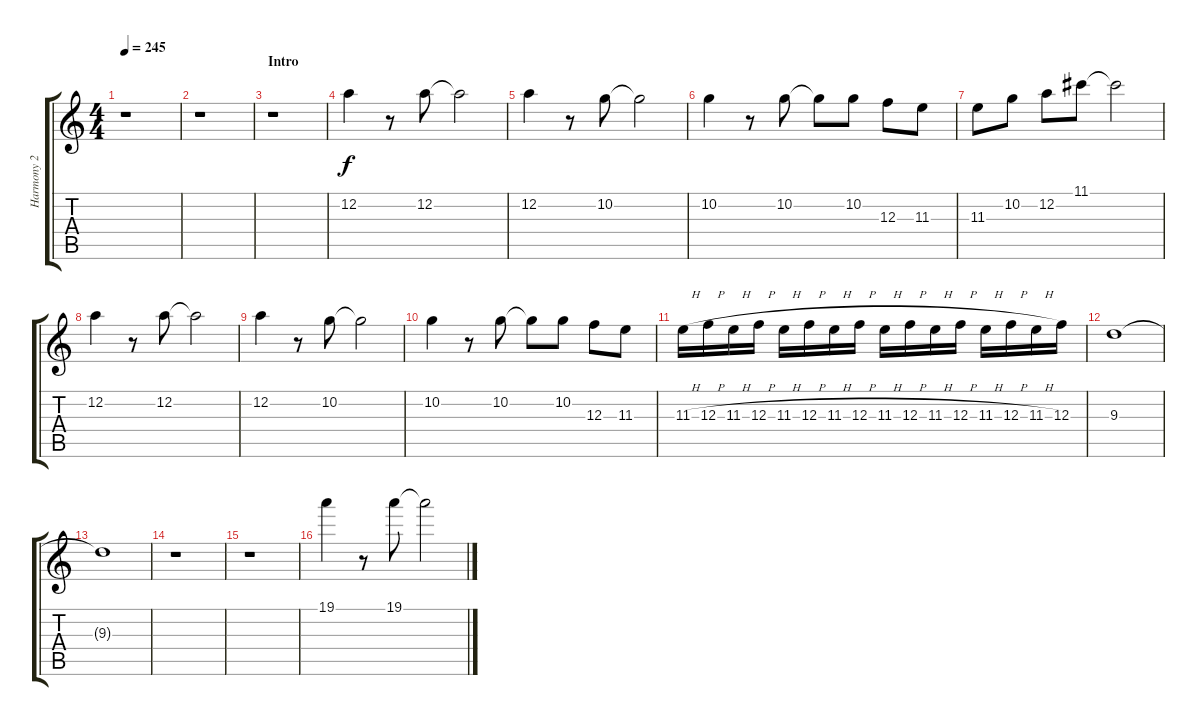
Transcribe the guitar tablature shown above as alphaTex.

\track ("Harmony 2" "Harmony 2") {instrument overdrivenguitar}
\staff {score tabs}
\tuning (D4 A3 F3 C3 G2 D2) {hide}
\ts (4 4)
\tempo 245
\clef g2
\ks aminor
r.1{dy f instrument overdrivenguitar} |
r.1 |
\section ("" "Intro")
r.1 |
12.2.4 r.8 12.2.8 12.2{t}.2 |
12.2.4 r.8 10.2.8 10.2{t}.2 |
10.2.4 r.8 10.2.8 10.2{t}.8 10.2.8 12.3.8 11.3.8 |
11.3.8 10.2.8 12.2.8 11.1.8 11.1{t}.2 |
12.2.4 r.8 12.2.8 12.2{t}.2 |
12.2.4 r.8 10.2.8 10.2{t}.2 |
10.2.4 r.8 10.2.8 10.2{t}.8 10.2.8 12.3.8 11.3.8 |
11.3{h}.16 12.3{h}.16 11.3{h}.16 12.3{h}.16 11.3{h}.16 12.3{h}.16 11.3{h}.16 12.3{h}.16 11.3{h}.16 12.3{h}.16 11.3{h}.16 12.3{h}.16 11.3{h}.16 12.3{h}.16 11.3{h}.16 12.3.16 |
9.3.1 |
9.3{t}.1 |
r.1 |
r.1 |
19.1.4 r.8 19.1.8 19.1{t}.2
